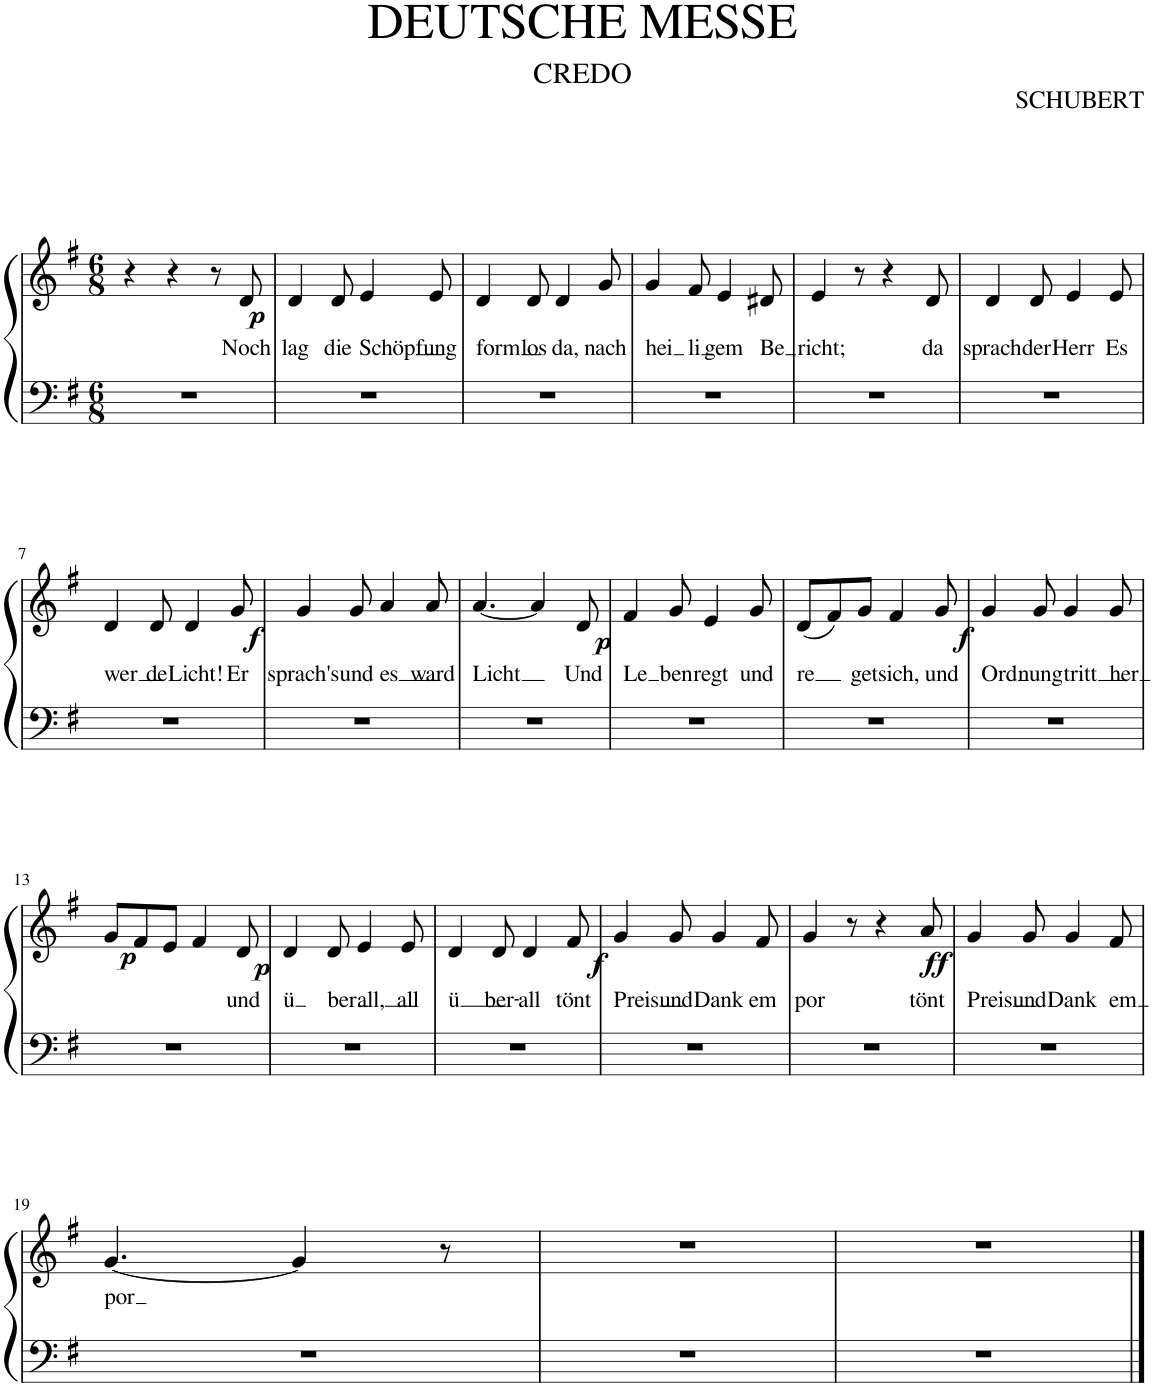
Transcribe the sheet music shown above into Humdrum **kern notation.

**kern	**kern	**text	**dynam
*part1	*part1	*part1	*part1
*staff2	*staff1	*staff1	*staff1/2
*I"Piano	*	*	*
*I'Pno.	*	*	*
*clefF4	*clefG2	*	*
*k[f#]	*k[f#]	*	*
*M6/8	*M6/8	*	*
=1	=1	=1	=1
2.r	4r	.	.
.	4r	.	.
.	8r	.	.
!	!	!LO:LY:b	!LO:DY:b
.	8d/	Noch	p
=2	=2	=2	=2
!	!	!LO:LY:b	!
2.r	4d/	lag	.
!	!	!LO:LY:b	!
.	8d/	die	.
!	!	!LO:LY:b	!
.	4e/	Schöp	.
!	!	!LO:LY:b	!
.	8e/	fung	.
=3	=3	=3	=3
!	!	!LO:LY:b	!
2.r	4d/	form	.
!	!	!LO:LY:b	!
.	8d/	los	.
!	!	!LO:LY:b	!
.	4d/	da,	.
!	!	!LO:LY:b	!
.	8g/	nach	.
=4	=4	=4	=4
!	!	!LO:LY:b	!
2.r	4g/	hei	.
!	!	!LO:LY:b	!
.	8f#/	li	.
!	!	!LO:LY:b	!
.	4e/	gem	.
!	!	!LO:LY:b	!
.	8d#X/	Be	.
=5	=5	=5	=5
!	!	!LO:LY:b	!
2.r	4e/	richt;	.
.	8r	.	.
.	4r	.	.
!	!	!LO:LY:b	!
.	8d/	da	.
=6	=6	=6	=6
!	!	!LO:LY:b	!
2.r	4d/	sprach	.
!	!	!LO:LY:b	!
.	8d/	der	.
!	!	!LO:LY:b	!
.	4e/	Herr	.
!	!	!LO:LY:b	!
.	8e/	Es	.
!!LO:LB:g=z
=7	=7	=7	=7
!	!	!LO:LY:b	!
2.r	4d/	wer	.
!	!	!LO:LY:b	!
.	8d/	de	.
!	!	!LO:LY:b	!
.	4d/	Licht!	.
!	!	!LO:LY:b	!LO:DY:b
.	8g/	Er	f
=8	=8	=8	=8
!	!	!LO:LY:b	!
2.r	4g/	sprach's	.
!	!	!LO:LY:b	!
.	8g/	und	.
!	!	!LO:LY:b	!
.	4a/	es	.
!	!	!LO:LY:b	!
.	8a/	ward	.
=9	=9	=9	=9
!	!	!LO:LY:b	!
2.r	[4.a/	Licht	.
.	4a/]	.	.
!	!	!LO:LY:b	!LO:DY:b
.	8d/	Und	p
=10	=10	=10	=10
!	!	!LO:LY:b	!
2.r	4f#/	Le	.
!	!	!LO:LY:b	!
.	8g/	ben	.
!	!	!LO:LY:b	!
.	4e/	regt	.
!	!	!LO:LY:b	!
.	8g/	und	.
=11	=11	=11	=11
!	!	!LO:LY:b	!
2.r	(8d/L	re	.
.	8f#/)	.	.
!	!	!LO:LY:b	!
.	8g/J	get	.
!	!	!LO:LY:b	!
.	4f#/	sich,	.
!	!	!LO:LY:b	!LO:DY:b
.	8g/	und	f
=12	=12	=12	=12
!	!	!LO:LY:b	!
2.r	4g/	Ord	.
!	!	!LO:LY:b	!
.	8g/	nung	.
!	!	!LO:LY:b	!
.	4g/	tritt	.
!	!	!LO:LY:b	!
.	8g/	her	.
!!LO:LB:g=z
=13	=13	=13	=13
!	!	!	!LO:DY:b
2.r	8g/L	.	p
.	8f#/	.	.
.	8e/J	.	.
.	4f#/	.	.
!	!	!LO:LY:b	!LO:DY:b
.	8d/	und	p
=14	=14	=14	=14
!	!	!LO:LY:b	!
2.r	4d/	ü	.
!	!	!LO:LY:b	!
.	8d/	ber	.
!	!	!LO:LY:b	!
.	4e/	all,	.
!	!	!LO:LY:b	!
.	8e/	all	.
=15	=15	=15	=15
!	!	!LO:LY:b	!
2.r	4d/	ü	.
!	!	!LO:LY:b	!
.	8d/	ber-	.
!	!	!LO:LY:b	!
.	4d/	-all	.
!	!	!LO:LY:b	!LO:DY:b
.	8f#/	tönt	f
=16	=16	=16	=16
!	!	!LO:LY:b	!
2.r	4g/	Preis	.
!	!	!LO:LY:b	!
.	8g/	und	.
!	!	!LO:LY:b	!
.	4g/	Dank	.
!	!	!LO:LY:b	!
.	8f#/	em	.
=17	=17	=17	=17
!	!	!LO:LY:b	!
2.r	4g/	por	.
.	8r	.	.
.	4r	.	.
!	!	!LO:LY:b	!LO:DY:b
.	8a/	tönt	ff
=18	=18	=18	=18
!	!	!LO:LY:b	!
2.r	4g/	Preis	.
!	!	!LO:LY:b	!
.	8g/	und	.
!	!	!LO:LY:b	!
.	4g/	Dank	.
!	!	!LO:LY:b	!
.	8f#/	em	.
!!LO:LB:g=z
=19	=19	=19	=19
!	!	!LO:LY:b	!
2.r	[4.g/	por	.
.	4g/]	.	.
.	8r	.	.
=20	=20	=20	=20
2.r	2.r	.	.
=21	=21	=21	=21
2.r	2.r	.	.
==	==	==	==
*-	*-	*-	*-
